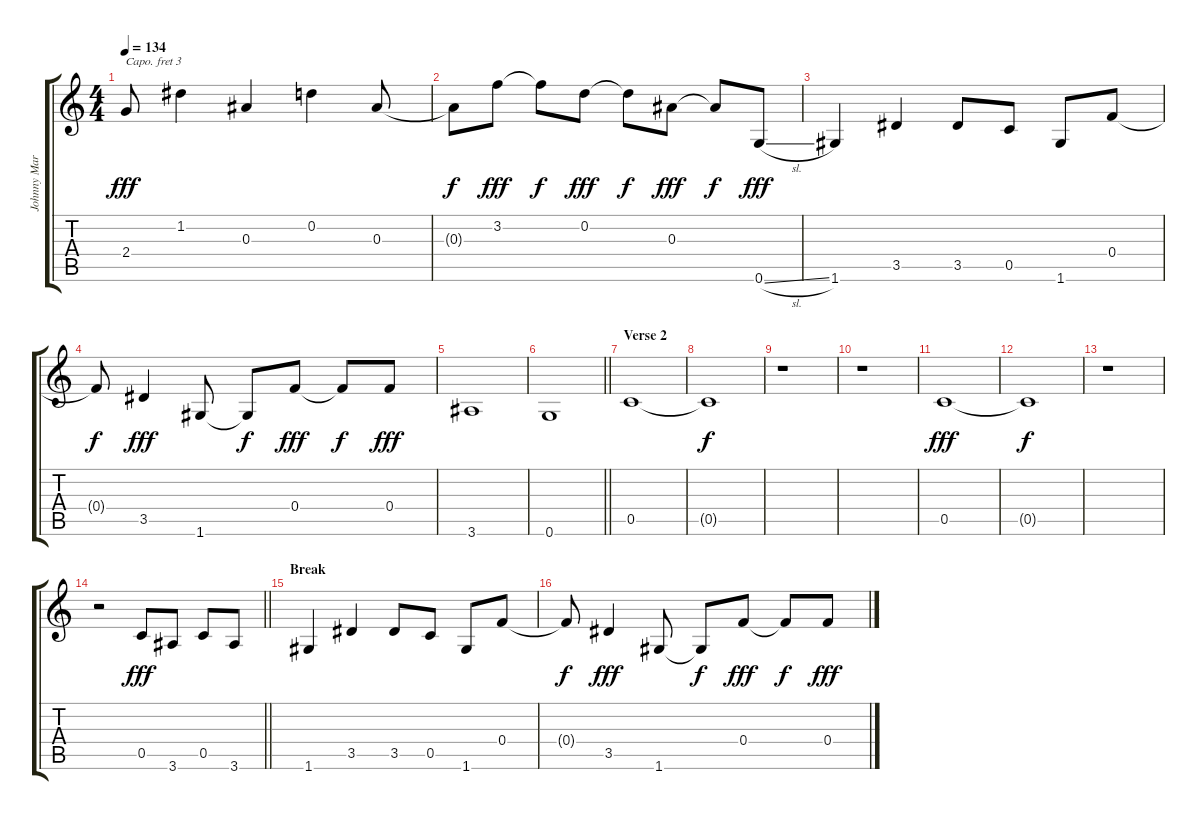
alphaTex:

\track ("Johnny Marr" "Johnny Mar") {instrument distortionguitar}
\staff {score tabs}
\capo 3
\tuning (E4 B3 G3 D3 A2 E2) {hide}
\ts (4 4)
\tempo 134
\clef g2
\ks c
2.4.8{dy fff} 1.2.4 0.3.4 0.2.4 0.3.8 |
0.3{t}.8{dy f} 3.2.8{dy fff} 3.2{t}.8{dy f} 0.2.8{dy fff} 0.2{t}.8{dy f} 0.3.8{dy fff} 0.3{t}.8{dy f} 0.6{sl}.8{dy fff} |
1.6.4{volume 14 instrument electricguitarjazz} 3.5.4 3.5.8 0.5.8 1.6.8 0.4.8 |
0.4{t}.8{dy f} 3.5.4{dy fff} 1.6.8 1.6{t}.8{dy f} 0.4.8{dy fff} 0.4{t}.8{dy f} 0.4.8{dy fff} |
3.6.1 |
\barLineRight lightlight
0.6.1 |
\section ("" "Verse 2")
0.5.1 |
0.5{t}.1{dy f} |
r.1 |
r.1 |
0.5.1{dy fff} |
0.5{t}.1{dy f} |
r.1 |
\barLineRight lightlight
r.2 0.5.8{dy fff} 3.6.8 0.5.8 3.6.8 |
\section ("" "Break")
1.6.4{volume 14 instrument electricguitarjazz} 3.5.4 3.5.8 0.5.8 1.6.8 0.4.8 |
0.4{t}.8{dy f} 3.5.4{dy fff} 1.6.8 1.6{t}.8{dy f} 0.4.8{dy fff} 0.4{t}.8{dy f} 0.4{sl}.8{dy fff}
